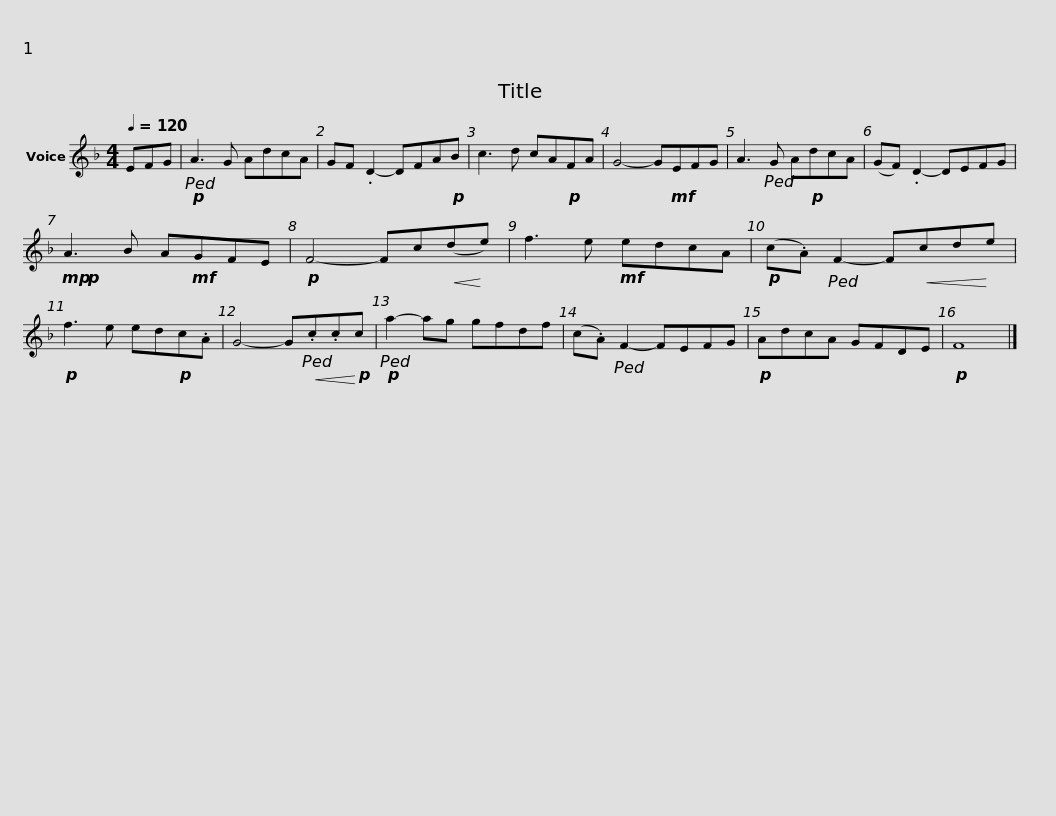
X:1
L:1/8
Q:1/4=120
M:4/4
I:linebreak $
K:F
V:1 treble
V:1
 EFG |!p!!ped! A3 G AdcA | GF .D2- DFA!p!B |$ c3 d cA!p!FA | G4- G!mf!EFG | %5
 A3!ped! G A!p!dcA |$ (GF) .D2- DEFG |!mp!!p! A3 B A!mf!GFE |!p! F4- Fc!<(!(d!<)!e) |$ f3 e!mf! edcA | %10
!p! (c.A)!ped! F2- F!<(!cd!<)!e |$!p! f3 e ed!p!c.A | G4- G!ped!!<(!.c.c!<)!!p!c |!p!!ped! a2- ag gfdf |$ (c.A)!ped! F2- FEFG | %15
!p! AdcA GFDE |!p! F8 |] %17
